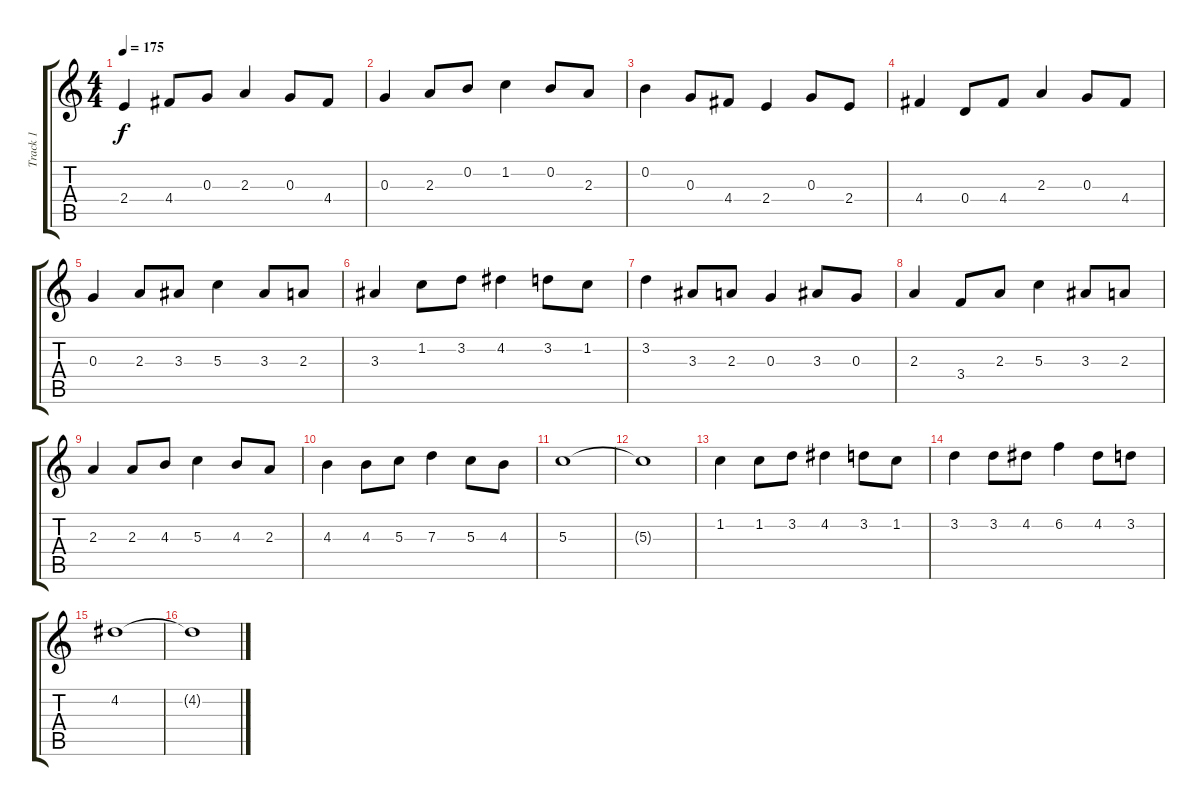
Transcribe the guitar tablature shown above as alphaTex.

\track ("Track 1" "Track 1") {instrument acousticguitarsteel}
\staff {score tabs}
\tuning (E4 B3 G3 D3 A2 E2) {hide}
\ts (4 4)
\tempo 175
\clef g2
\ks c
2.4.4{dy f} 4.4.8 0.3.8 2.3.4 0.3.8 4.4.8 |
0.3.4 2.3.8 0.2.8 1.2.4 0.2.8 2.3.8 |
0.2.4 0.3.8 4.4.8 2.4.4 0.3.8 2.4.8 |
4.4.4 0.4.8 4.4.8 2.3.4 0.3.8 4.4.8 |
0.3.4 2.3.8 3.3.8 5.3.4 3.3.8 2.3.8 |
3.3.4 1.2.8 3.2.8 4.2.4 3.2.8 1.2.8 |
3.2.4 3.3.8 2.3.8 0.3.4 3.3.8 0.3.8 |
2.3.4 3.4.8 2.3.8 5.3.4 3.3.8 2.3.8 |
2.3.4 2.3.8 4.3.8 5.3.4 4.3.8 2.3.8 |
4.3.4 4.3.8 5.3.8 7.3.4 5.3.8 4.3.8 |
5.3.1 |
5.3{t}.1 |
1.2.4 1.2.8 3.2.8 4.2.4 3.2.8 1.2.8 |
3.2.4 3.2.8 4.2.8 6.2.4 4.2.8 3.2.8 |
4.2.1 |
4.2{t}.1
